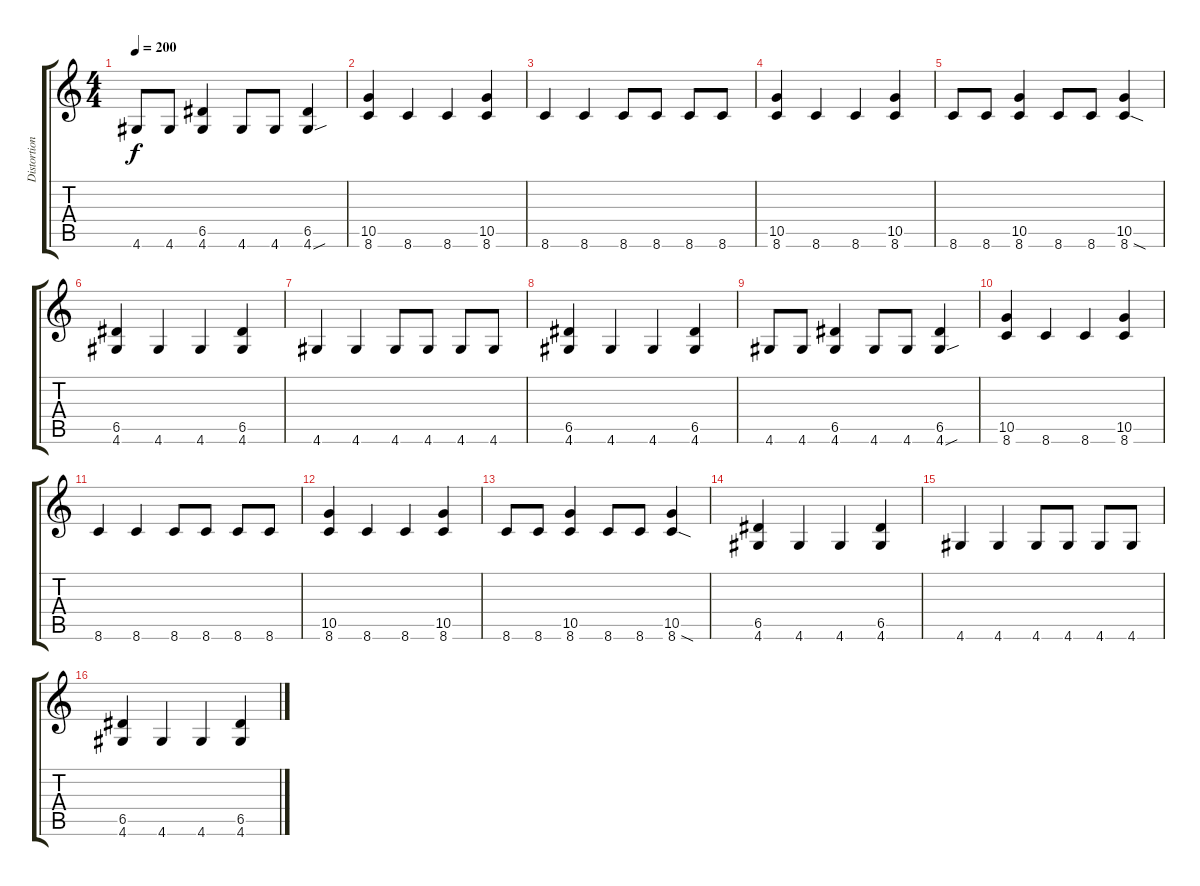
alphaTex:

\track ("Distortion Guitar" "Distortion") {instrument distortionguitar}
\staff {score tabs}
\tuning (E4 B3 G3 D3 A2 E2) {hide}
\ts (4 4)
\tempo 200
\clef g2
\ks c
4.6.8{dy f} 4.6.8 (6.5 4.6).4 4.6.8 4.6.8 (6.5 4.6{sou}).4 |
(10.5 8.6).4 8.6.4 8.6.4 (10.5 8.6).4 |
8.6.4 8.6.4 8.6.8 8.6.8 8.6.8 8.6.8 |
(10.5 8.6).4 8.6.4 8.6.4 (10.5 8.6).4 |
8.6.8 8.6.8 (10.5 8.6).4 8.6.8 8.6.8 (10.5 8.6{sod}).4 |
(6.5 4.6).4 4.6.4 4.6.4 (6.5 4.6).4 |
4.6.4 4.6.4 4.6.8 4.6.8 4.6.8 4.6.8 |
(6.5 4.6).4 4.6.4 4.6.4 (6.5 4.6).4 |
4.6.8 4.6.8 (6.5 4.6).4 4.6.8 4.6.8 (6.5 4.6{sou}).4 |
(10.5 8.6).4 8.6.4 8.6.4 (10.5 8.6).4 |
8.6.4 8.6.4 8.6.8 8.6.8 8.6.8 8.6.8 |
(10.5 8.6).4 8.6.4 8.6.4 (10.5 8.6).4 |
8.6.8 8.6.8 (10.5 8.6).4 8.6.8 8.6.8 (10.5 8.6{sod}).4 |
(6.5 4.6).4 4.6.4 4.6.4 (6.5 4.6).4 |
4.6.4 4.6.4 4.6.8 4.6.8 4.6.8 4.6.8 |
(6.5 4.6).4 4.6.4 4.6.4 (6.5 4.6).4
